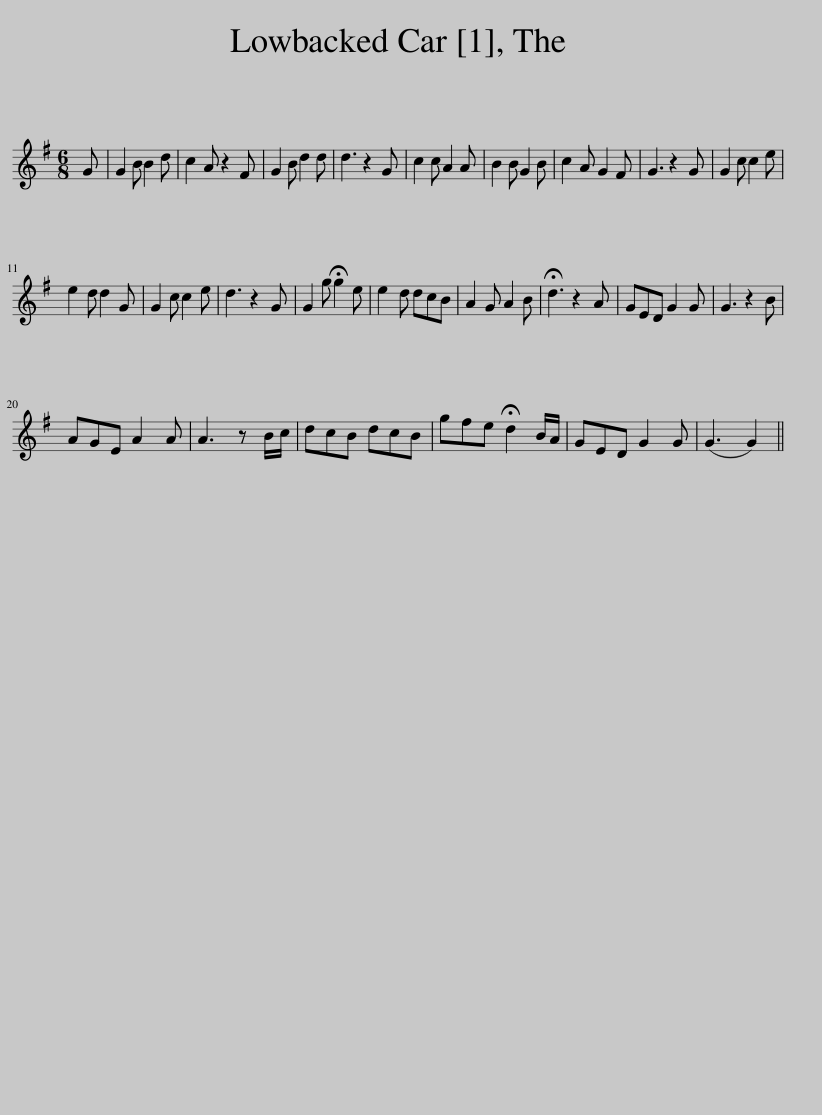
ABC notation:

X:1
L:1/8
M:6/8
I:linebreak $
K:G
V:1 treble
V:1
 G | G2 B B2 d | c2 A z2 F | G2 B d2 d | d3 z2 G | %5
 c2 c A2 A | B2 B G2 B | c2 A G2 F | G3 z2 G | G2 c c2 e |$ %10
 e2 d d2 G | G2 c c2 e | d3 z2 G | G2 g !fermata!g2 e | e2 d dcB | %15
 A2 G A2 B | !fermata!d3 z2 A | GED G2 G | G3 z2 B |$ AGE A2 A | %20
 A3 z B/c/ | dcB dcB | gfe !fermata!d2 B/A/ | GED G2 G | (G3 G2) || %25
